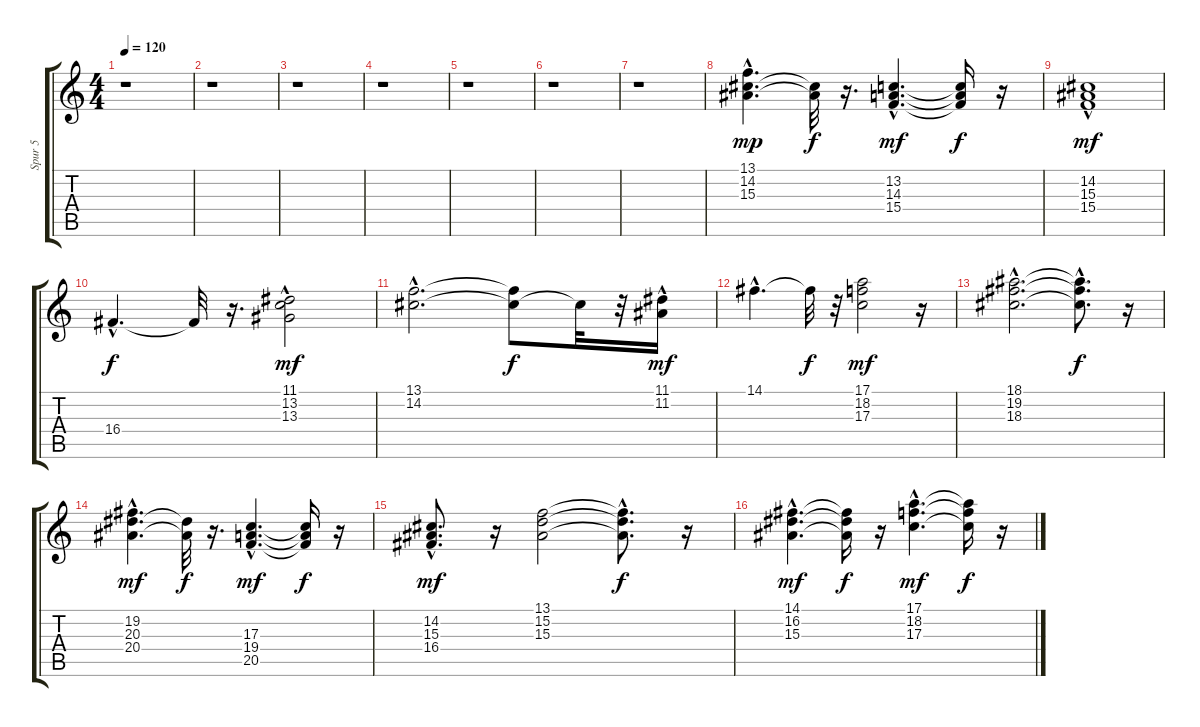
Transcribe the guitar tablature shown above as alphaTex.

\track ("Spur 5" "Spur 5") {instrument orchestrahit}
\staff {score tabs}
\tuning (E4 B3 G3 D3 A2 E2) {hide}
\ts (4 4)
\tempo 120
\clef g2
\ks c
r.1{dy f} |
r.1 |
r.1 |
r.1 |
r.1 |
r.1 |
r.1 |
(13.1{hac} 14.2{hac} 15.3{hac}).4{d dy mp instrument orchestrahit} (14.2{t} 15.3{t}).32{dy f} r.16{d} (13.2{hac} 14.3{hac} 15.4{hac}).4{d dy mf} (13.2{t} 14.3{t} 15.4{t}).16{dy f} r.16 |
(14.2 15.3 15.4{hac}).1{dy mf} |
16.4{hac}.4{d dy f} 16.4{t}.32 r.16{d} (11.1{hac} 13.2{hac} 13.3).2{dy mf} |
(13.1{hac} 14.2{hac}).2{d} (13.1{t} 14.2{t}).8{dy f} 14.2{t}.32 r.32 (11.1{hac} 11.2{hac}).16{dy mf} |
14.1{hac}.4{d} 14.1{t}.32{dy f} r.32 (17.1 18.2 17.3).2{dy mf} r.16 |
(18.1{hac} 19.2{hac} 18.3{hac}).2{d} (18.1{t} 19.2{hac t} 18.3{hac t}).8{d dy f} r.16 |
(19.2{hac} 20.3{hac} 20.4{hac}).4{d dy mf} (20.3{t} 20.4{t}).32{dy f} r.16{d} (17.3{hac} 19.4{hac} 20.5{hac}).4{d dy mf} (17.3{t} 19.4{t} 20.5{t}).16{dy f} r.16 |
(14.2{hac} 15.3{hac} 16.4).8{d dy mf} r.16 (13.1 15.2 15.3).2 (13.1{t} 15.2{hac t} 15.3{t}).8{d dy f} r.16 |
(14.1{hac} 16.2{hac} 15.3{hac}).4{d dy mf} (14.1{t} 16.2{t} 15.3{t}).16{dy f} r.16 (17.1{hac} 18.2{hac} 17.3{hac}).4{d dy mf} (17.1{t} 18.2{t} 17.3{t}).16{dy f} r.16
